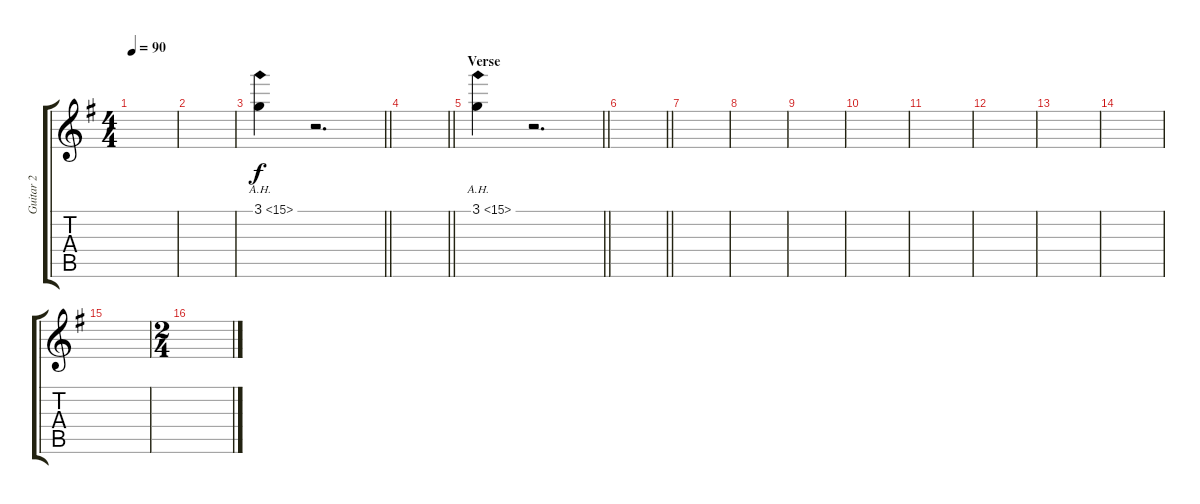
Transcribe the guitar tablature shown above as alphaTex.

\track ("Guitar 2" "Guitar 2") {instrument acousticguitarsteel}
\staff {score tabs}
\tuning (E4 B3 G3 D3 A2 E2) {hide}
\ts (4 4)
\tempo 90
\clef g2
\ks g
|
|
\barLineRight lightlight
3.1{ah 12}.4 r.2{d} |
\barLineRight lightlight
|
\section ("" "Verse")
\barLineRight lightlight
3.1{ah 12}.4 r.2{d} |
\barLineRight lightlight
|
|
|
|
|
|
|
|
|
|
\ts (2 4)
